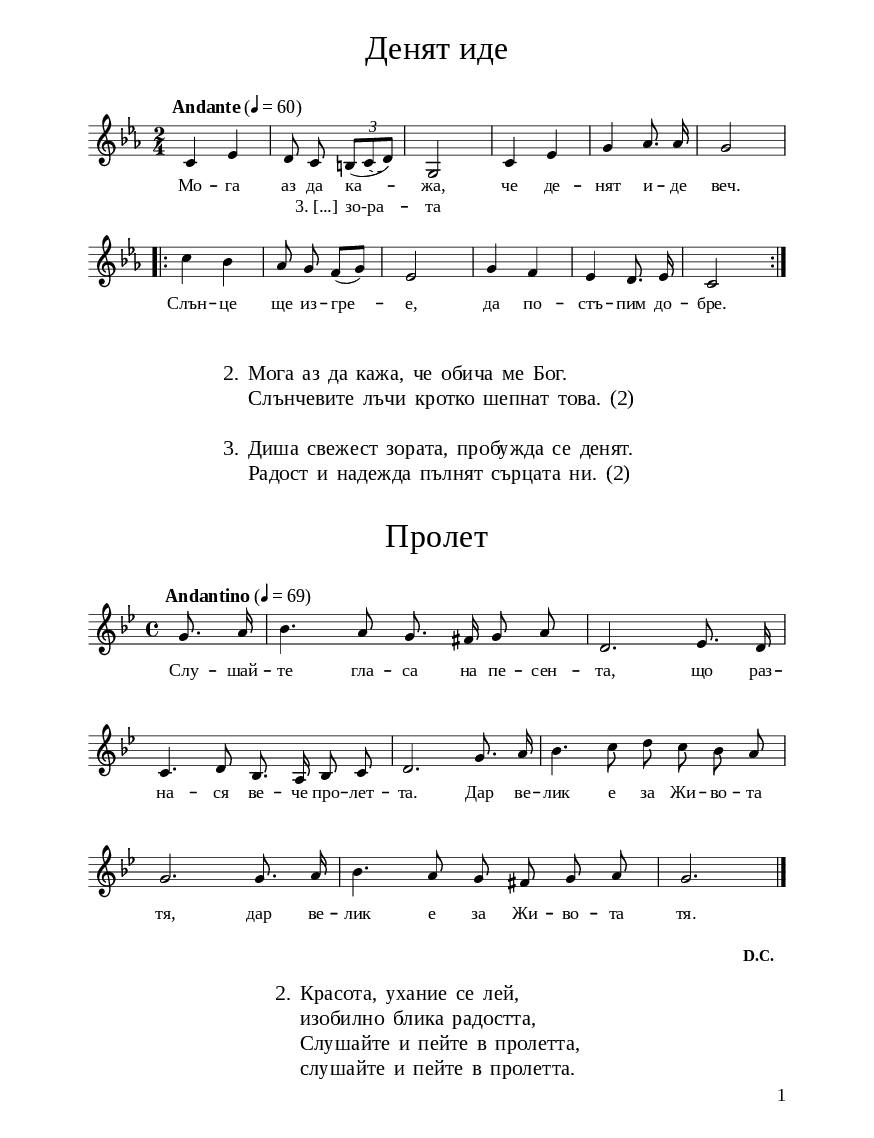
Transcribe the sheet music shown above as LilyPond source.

\version "2.24.2"

% include paper part and global functions
\include "include/globals.ily"

\bookpart {
  \label #'ref118_1
  \tocItem \markup "Денят иде"
  \include "include/bookpart-paper.ily"
  \score {
    \include "include/score-layout.ily"

    \new Voice \absolute {
      \clef treble
      \key c \minor
      \time 2/4
      \tempoFunc "Andante" 4 "60"
      \autoBeamOff

      c'4 es'4 | d'8  c'8  \tuplet 3/2 { b8\=1([ \slurDashed c'8\=2(d'8\=2)\=1)] } \slurSolid | g2 | c'4 es'4 | g'4 as'8. as'16 | g'2 | \break

      \bar ".|:-|"    c''4 bes' | as'8 g'8 f' [(g') ] | es'2 | g'4 f' | es'4 d'8. es'16| c'2 \bar ":|." \break
    }

    \addlyrics {
      Мо -- га аз да ка -- жа, че де -- нят и -- де веч.

      Слън -- це ще из -- гре -- е, да по -- стъ -- пим до -- бре.
    }

    \addlyrics {
      " " " " " " " 3. [...]" зо-ра -- та
    }

    \header {
      title = \titleFunc "Денят иде" " Denjat ide"
    }

    \midi{}

  } % score


  \markup \fontsize #bgCoupletFontSize {
    \hspace #13
    \override #`(baseline-skip . ,bgCoupletBaselineSkip)
    \column {

      \line {  2. Мога аз да кажа, че обича ме Бог.}

      \line {   "   " Слънчевите лъчи кротко шепнат това. (2)}
      \line { " "}

      \line {   3.  Диша свежест зората, пробужда се денят.}

      \line {   "   " Радост и надежда пълнят сърцата ни. (2) }

    }
  } % markup

  \markup \empty-two

  \label #'ref118_2
  \tocItem \markup "Пролет"
  \include "include/bookpart-paper.ily"
  \score {
    \include "include/score-layout.ily"

    \new Voice \absolute{
      \clef treble
      \key g \minor
      \time 4/4
      \tempoFunc "Andantino" 4 "69"
      \autoBeamOff
      \partial 4
      g'8. a'16 | bes'4. a'8 g'8. fis'16 g'8 a'8 | d'2. es'8. d'16 | \break

      c'4. d'8 bes8. a16 bes8 c'8  d'2. g'8. a'16 | bes'4. c''8 d''8 c''8 bes'8 a'8 |\break |

      g'2. g'8. a'16 | bes'4. a'8 g'8 fis'8 g'8 a'8 | g'2. \bar "|."
    }

    \addlyrics {
      Слу  --  шай  --
      те   гла  --  са   на   пе  --  сен  --  та,   що   раз  --  на  --
      ся   ве  --  че   про  --  лет  --  та.   Дар   ве  --  лик   е
      за   Жи  --  во  --  та   тя,   дар   ве  --  лик   е   за   Жи  --
      во  -- та тя.
    }

    \header {
      title = \titleFunc "Пролет" "Prolet"
    }

    \midi{}

  } % score

  \markup \dc-one "D.C."

  \markup \fontsize #bgCoupletFontSize {
    \hspace #18
    \override #`(baseline-skip . ,bgCoupletBaselineSkip)
    \column {
      \line { 2. Красота, ухание се лей,  }
      \line {   "   "  изобилно блика радостта,}
      \line {   "   " Слушайте и пейте в пролетта, }
      \line {   "   " слушайте и пейте в пролетта. }
    }

  } % markup


} % bookpart

